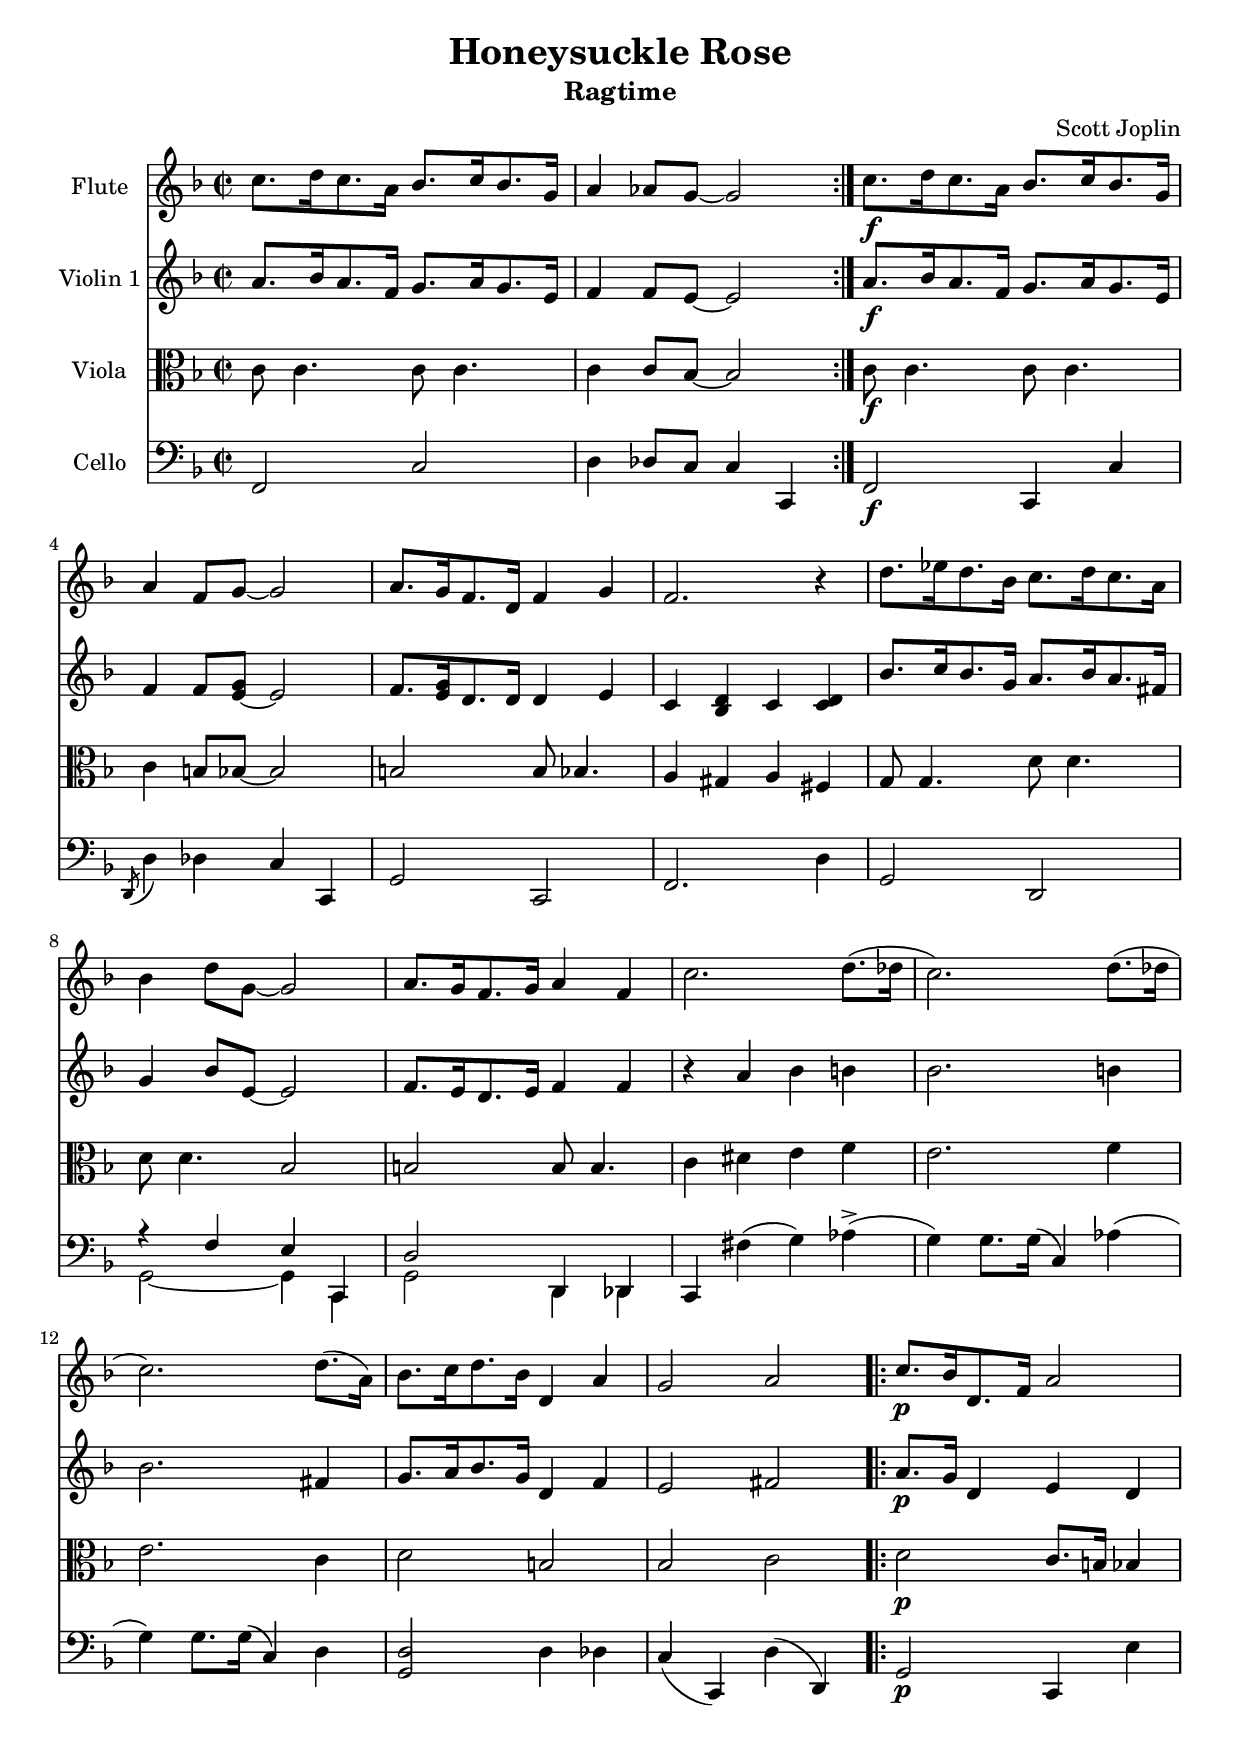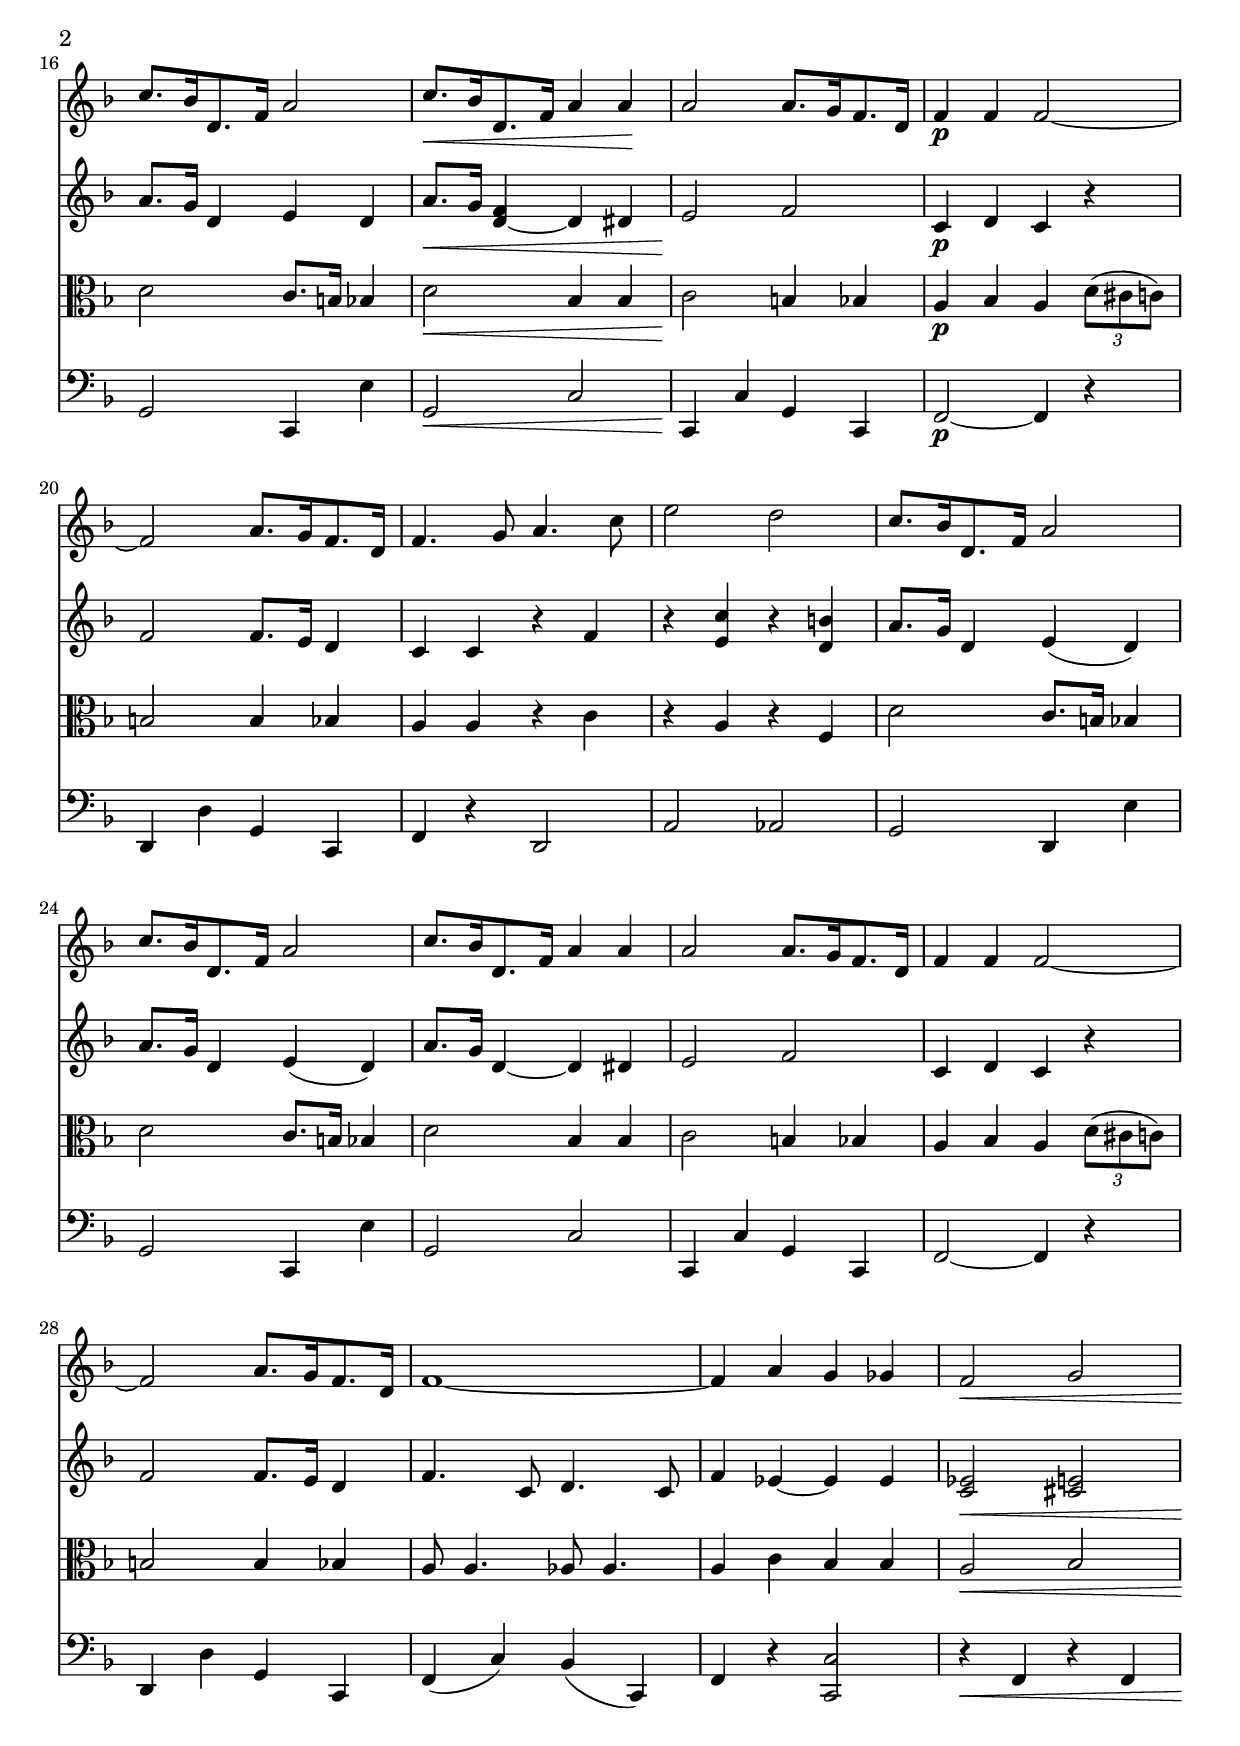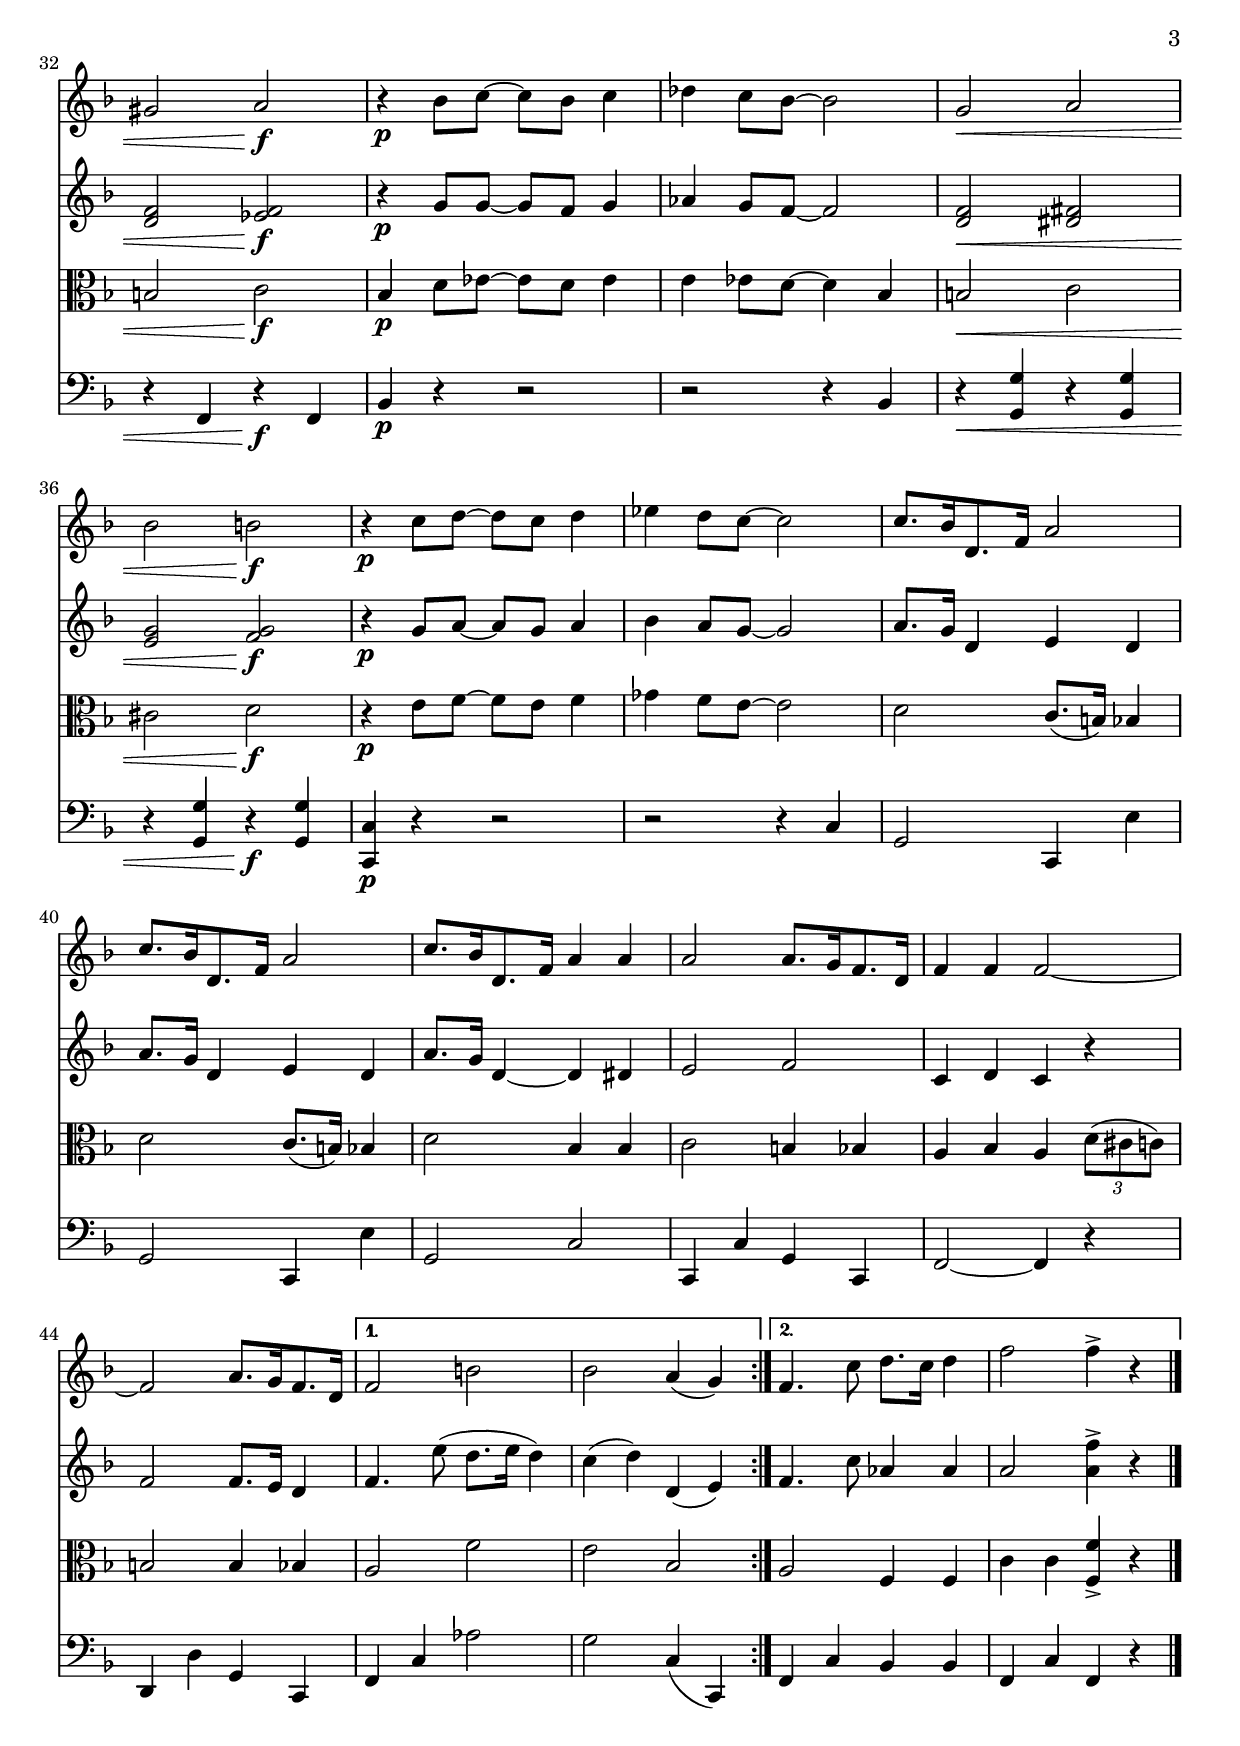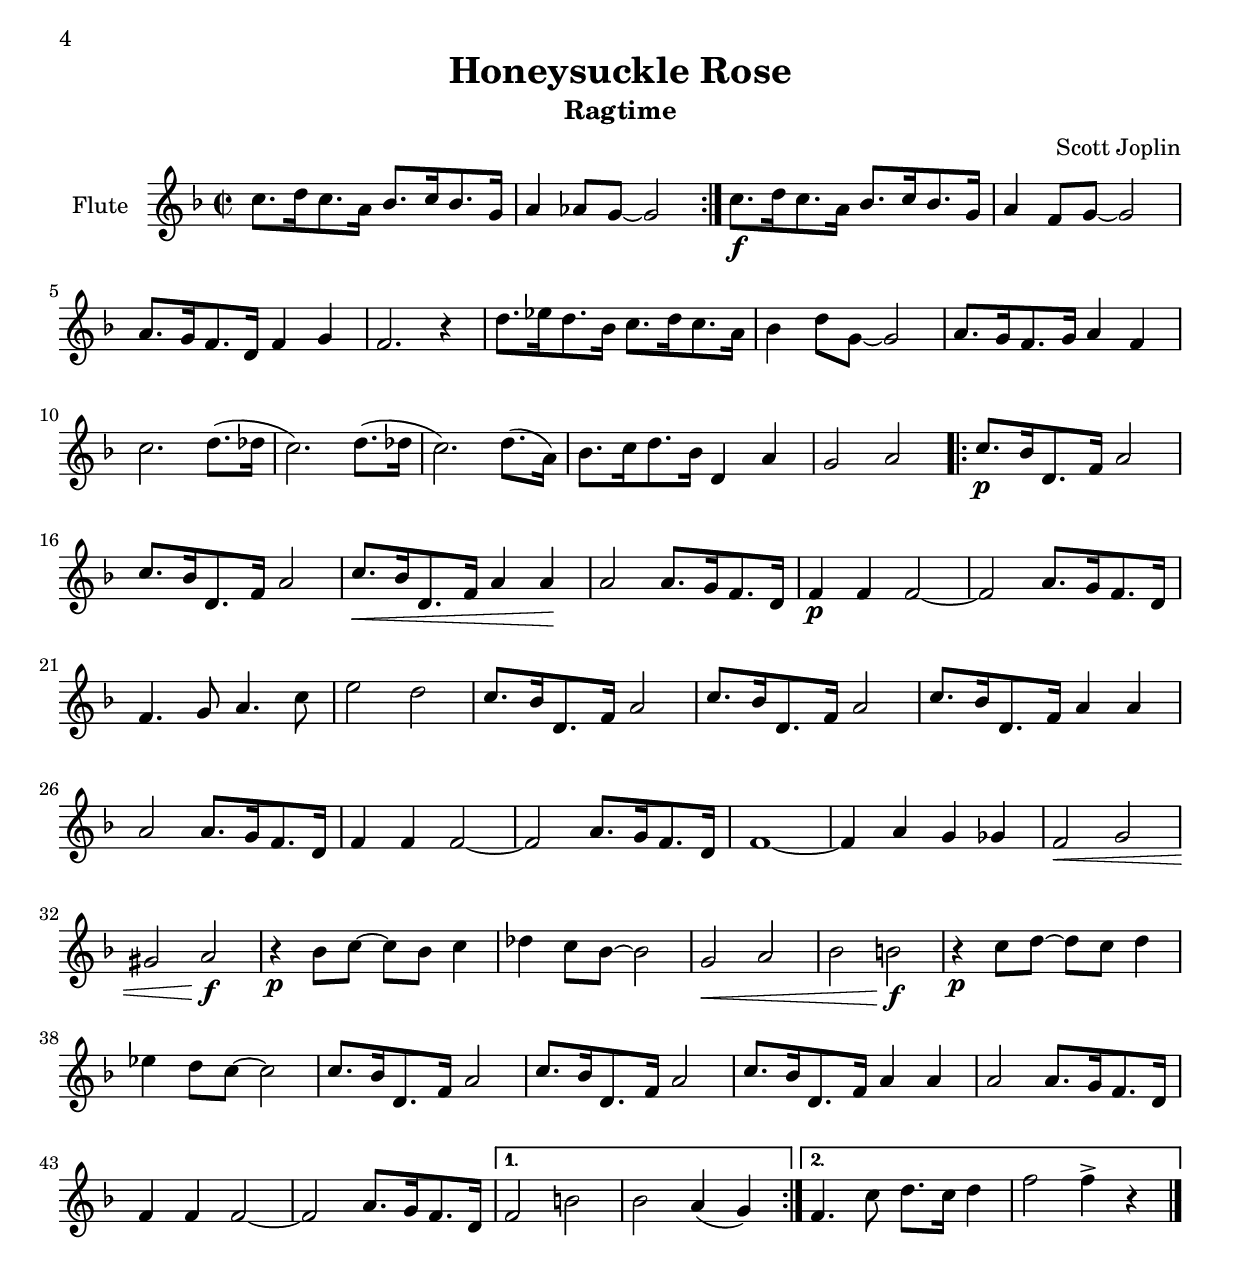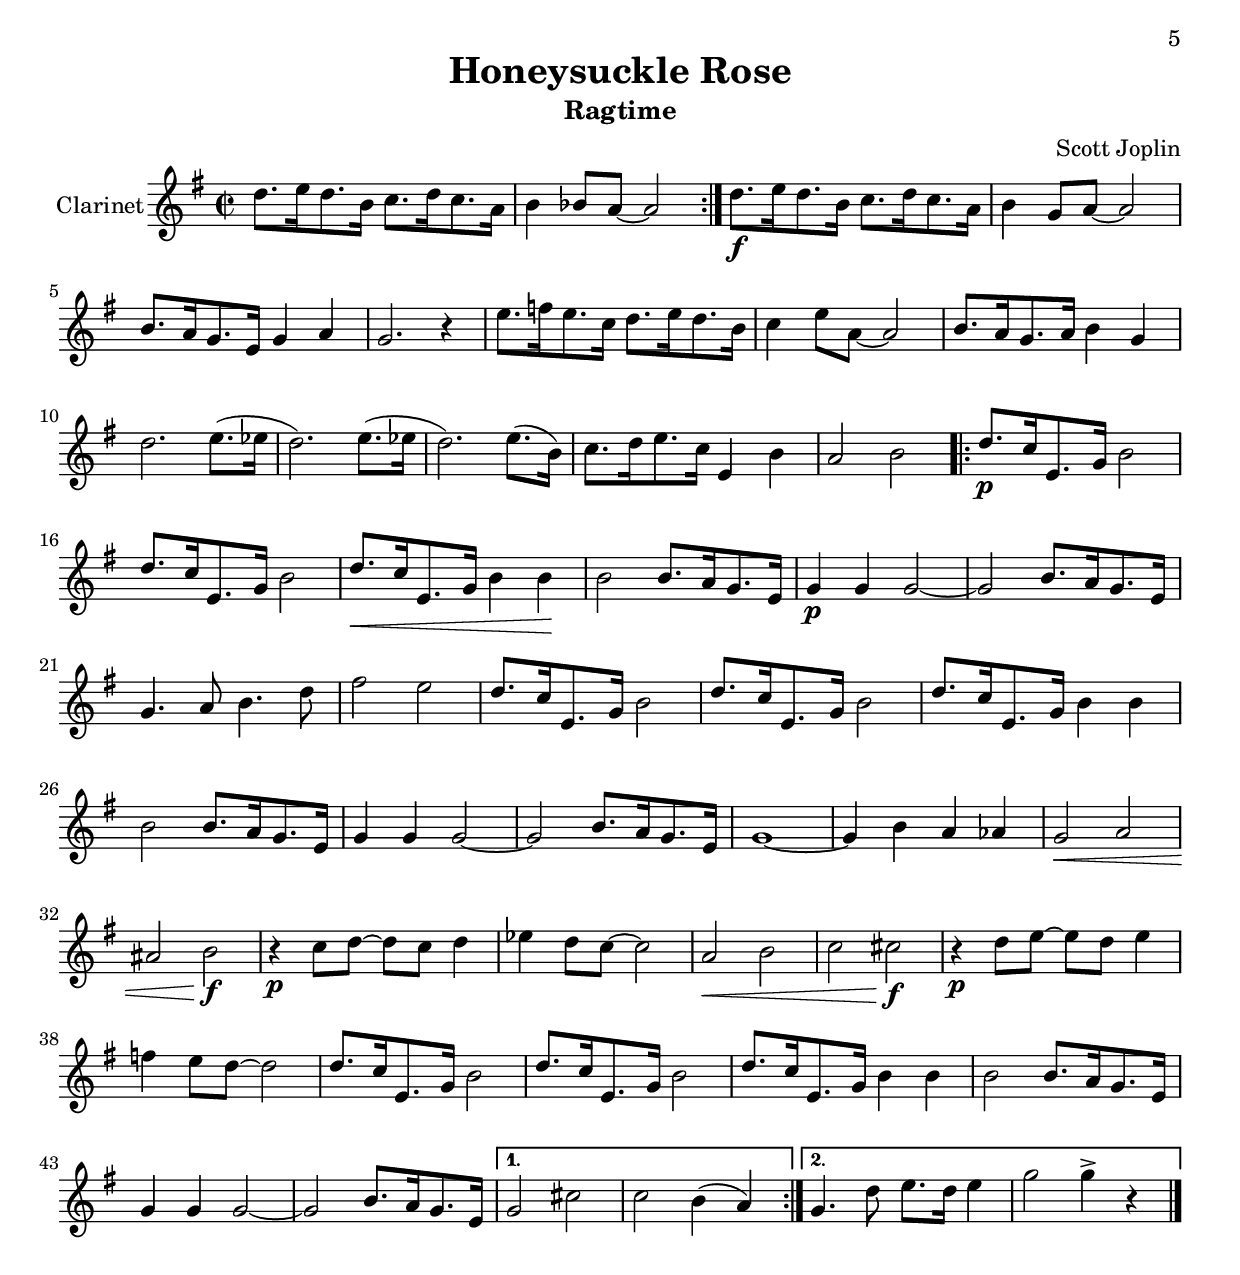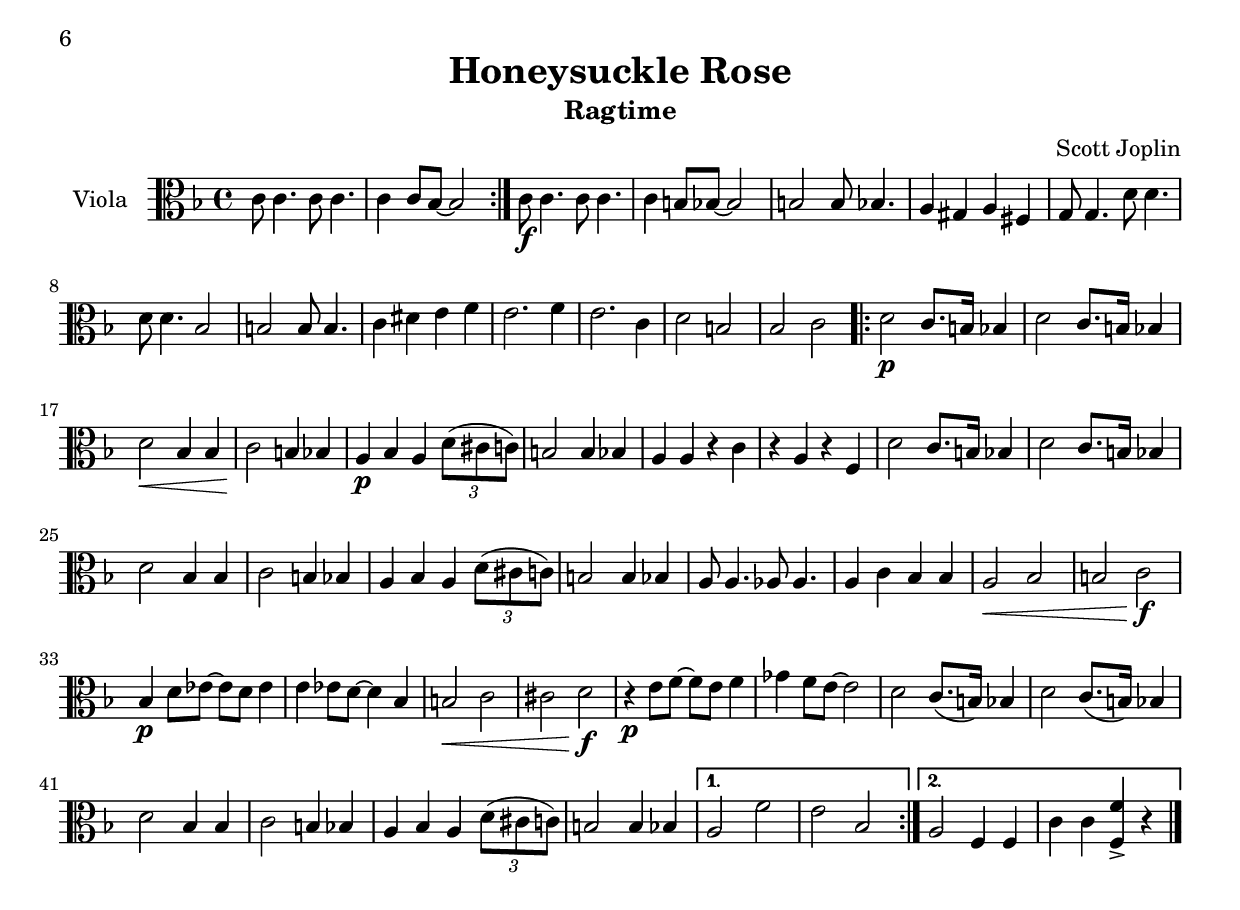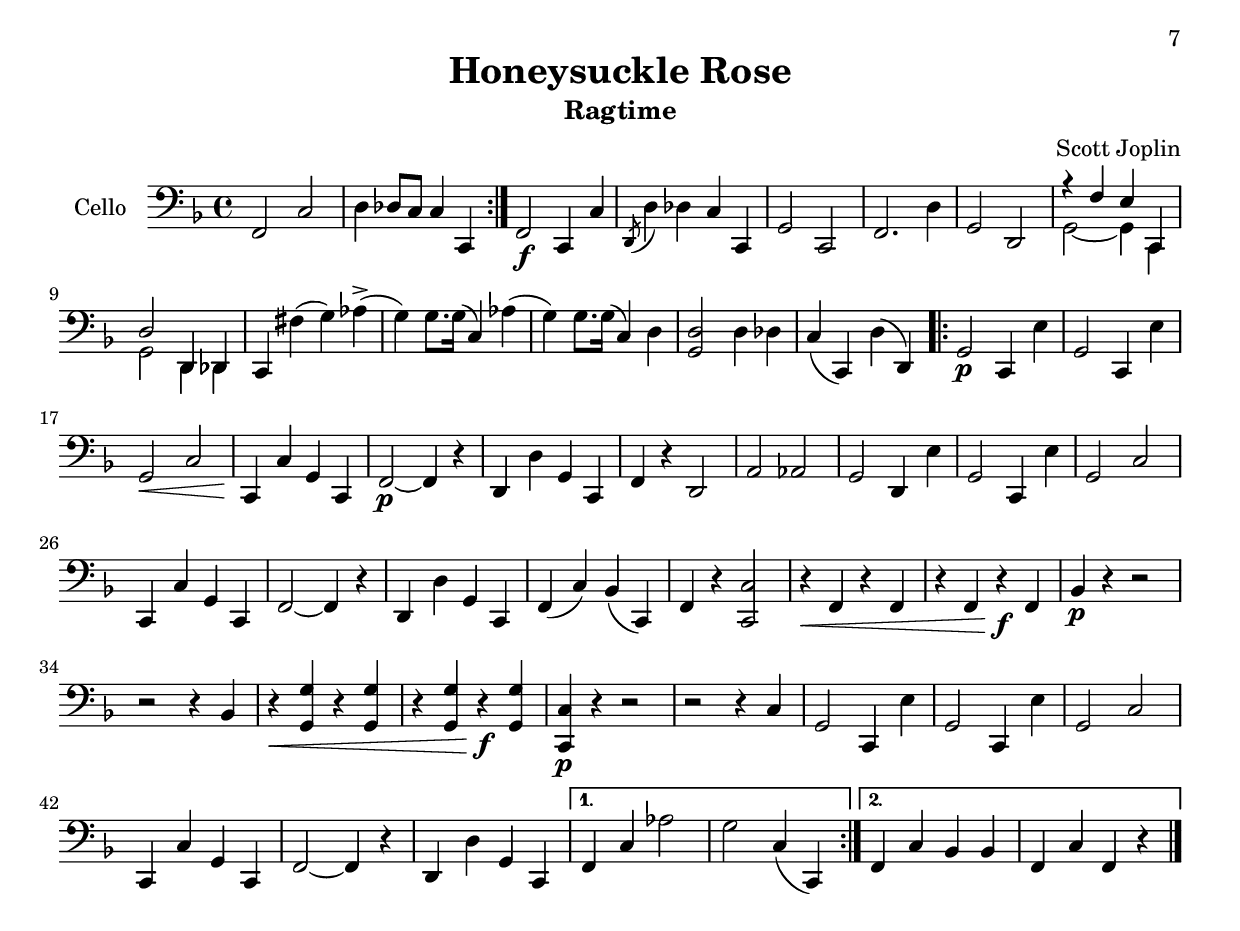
% Created on Thu Sep 08 20:02:08 CEST 2011
\version "2.12.3"



\include "deutsch.ly"
mbreak = {}
\header {
		title = "Honeysuckle Rose" 
		subtitle = "Ragtime" 
		composer = "Scott Joplin" 
 		}
	
leadInstrument = {
	\time 2/2
	\key f \major
	\clef treble
	\compressFullBarRests
	\relative c''	 { 
		\repeat volta 2 {
		c8. d16 c8. a16 b8. c16 b8. g16 
		a4 as8 g~ g2
		}
		c8.\f d16 c8. a16 b8. c16 b8. g16 
		a4 f8 g~ g2
		a8. g16 f8. d16 f4 g
		f2. r4 \mbreak
		
		d'8. es16 d8. b16 c8. d16 c8. a16
		b4 d8 g,~ g2
		a8. g16 f8. g16 a4 f
		c'2. d8.( des16
		c2.) d8.( des16
		c2.) d8.( a16)
		b8. c16 d8. b16 d,4 a' \mbreak
		
		g2 a 
		
		\repeat volta 2 {
		
		c8.\p b16 d,8. f16 a2
		c8. b16 d,8. f16 a2
		c8.\< b16 d,8. f16 a4 a \!
		a2 a8. g16 f8. d16
		f4\p f f2~
		f2 a8. g16 f8. d16 \mbreak
		
		f4. g8 a4. c8
		e2 d
		c8. b16 d,8. f16 a2
		c8. b16 d,8. f16 a2
		c8. b16 d,8. f16 a4 a
		a2 a8. g16 f8. d16
		f4 f f2~ \mbreak
		
		f2 a8. g16 f8. d16
		f1~
		f4 a g ges
		f2\< g
		gis a \f
		r4\p b8 c~ c b c4
		des4 c8 b~ b2 \mbreak
		
		g2\< a
		b h\f
		r4\p c8 d~ d c d4
		es4 d8 c~ c2
		c8. b16
		d,8. f16 a2
		c8. b16 d,8. f16 a2 \mbreak

		c8. b16 d,8. f16 a4 a
		a2 a8. g16 f8. d16 
		f4 f f2~
		f2 a8. g16 f8. d16
		}
		\alternative {
			{
				f2 h
				b a4( g)
			}
			{
				f4. c'8 d8. c16 d4
				f2 f4-> r4
			}
		}
		
	\bar "|."
	}
}

staffViolin = \new Staff {
	\set Staff.instrumentName = "Flute"
	\set Staff.midiInstrument = "flute"
	\leadInstrument
}

staffClarinet = \new Staff {
	\set Staff.instrumentName = "Clarinet"
	\set Staff.midiInstrument = "clarinet"
	\transpose c d {
	\leadInstrument
	}
}

staffViolinII = \new Staff {
	\set Staff.instrumentName = "Violin 1"
	\set Staff.midiInstrument = "violin"
	\key f \major
	\clef treble
	\relative c'' { 	
		\repeat volta 2 {
		a8. b16 a8. f16 g8. a16 g8. e16
		f4 f8 e~ e2
		}
		a8. \f b16 a8. f16 g8. a16 g8. e16
		f4 f8 <g e>~ e2
		f8. <e g>16 d8. d16 d4 e4
		c4 <b d> c <c d> \mbreak 
		b'8. c16 b8. g16 a8. b16 a8. fis16
		g4 b8 e,~ e2
		f8. e16 d8. e16 f4 f
		r4 a4 b h
		b2. h4
		b2. fis4
		g8. a16 b8. g16 d4 f \mbreak 
		e2 fis
		\repeat volta 2 {
			a8. \p g16 d4 e d
			a'8. g16 d4 e d
			a'8. \< g16 <d f>4~ d dis
			e2 \! f2
			c4 \p d c r4
			f2 f8. e16 d4 \mbreak 
			c4 c r4 f
			r4 <e c'> r4 <d h'>
			a'8. g16 d4 e( d)
			a'8. g16 d4 e( d)
			a'8. g16 d4~ d dis 
			e2 f
			c4 d c r4 \mbreak 
		
			f2 f8. e16 d4
			f4. c8 d4. c8
			f4 es~ es es
			<c es>2 \< <cis e>
			<d f> <es f> \f
			r4 \p g8 g~ g f g4
			as4 g8 f~ f2 \mbreak 
			<d f>2 \< <dis fis> 
			<e g> <f g> \f
			r4 \p g8 a~ a g a4
			b4 a8 g~ g2
			a8. g16 d4 e d
			a'8. g16 d4 e d
			a'8. g16 d4~ d dis
			e2 f
			c4 d c r4
			f2 f8. e16 d4
			}
	\alternative {
		{
			f4. e'8( d8. e16 d4)
			c4( d) d,( e)
		}
		{
			f4. c'8 as4 as
			a2 <a f'>4-> r4
		}
	}
		
			
	\bar "|."
	}
}

staffViolinIII = \new Staff {
	\set Staff.instrumentName = "Violin 2"
	\set Staff.midiInstrument = "violin"
	\key f \major
	\clef treble
	\relative c' { 	

	\bar "|."
	}
	
}

staffViola = \new Staff {
	\set Staff.instrumentName = "Viola"
	\set Staff.midiInstrument = "viola"
	\key f \major
	\clef alto
	\relative c' { 	
		\repeat volta 2 {
			c8 c4. c8 c4. 
			c4 c8 b~ b2
		}
		c8 \f c4. c8 c4.
		c4 h8 b~ b2
		h2 h8 b4.
		a4 gis a fis
		g8 g4. d'8 d4.
		d8 d4. b2
		h2 h8 h4.
		c4 dis e f
		e2. f4 
		e2. c4
		d2 h
		b c
		\repeat volta 2 {
			d2 \p c8. h16 b4
			d2 c8. h16 b4
			d2\<  b4 b 
			c2 \! h4 b
			a \p b a \times 2/3 {d8( cis c)}
			h2 h4 b
			a a r4 c
			r4 a r4 f
			d'2 c8. h16 b4
			d2 c8. h16 b4
			d2 b4 b
			c2 h4 b
			a b a \times 2/3 {d8( cis c)}
			h2 h4 b
			a8 a4. as8 as4.
			a4 c b b
			a2 \< b2
			h c \f
			b4 \p d8 es~ es d es4
			e es8 d~ d4 b
			h2 \< c cis d \f
			r4\p e8 f~ f e f4
			ges4 f8 e~ e2
			d2 c8.( h16) b4 
			d2 c8.( h16) b4 
			d2 b4 b 
			c2 h4 b
			a b a \times 2/3 {d8( cis c)}
			h2 h4 b
		}
		\alternative {
			{
				a2 f' 
				e b
			}
			{
				a2 f4 f
				c' c <f, f'>-> r4
			}
		}
	\bar "|."
	}
}

staffCello = \new Staff {
	\set Staff.instrumentName = "Cello"
	\set Staff.midiInstrument = "cello"
	\key f \major
	\clef bass
	\relative c, { 	
		\repeat volta 2 {
			f2 c'
			d4 des8 c c4 c,
		}
		f2 \f c4 c'
		\acciaccatura {d,8} d'4 des c c,
		g'2 c,
		f2. d'4
		g,2 d
		<< 
			{r4 f'4 e c,
			d'2 d,4 des}
			\\
			{g2~ g4 c,
			g'2 d4 des}
		>>
		c fis'( g) as->(
		g) g8. g16( c,4) as'(
		g) g8. g16( c,4) d
		<<
			{g,2}
			{d'2}
		>>
		d4 des
		c4( c,) d'( d,)
		\repeat volta 2
		{
		g2 \p c,4 e'
		g,2 c,4 e'
		g,2 \< c
		c,4 \! c' g c,
		f2~ \p f4 r4
		d4 d' g, c,
		f4 r4 d2
		a'2 as
		g d4 e'
		g,2 c,4 e'
		g,2 c
		c,4 c' g c,
		f2~ f4 r4
		d4 d' g, c,
		f( c') b( c,)
		f r4 <c c'>2
		r4 \< f4 r4 f
		r4 f r4 \f f
		b4 \p r4 r2
		r2 r4 b4
		r4 \< <g g'> r4 <g g'>
		r4 <g g'> r4\f <g g'>
		<c c,>\p r4 r2
		r2 r4 c
		g2 c,4 e'
		g,2 c,4 e'
		g,2 c
		c,4 c' g c,
		f2~ f4 r4
		d4 d' g, c,		
		}
		\alternative {
			{
				f c' as'2
				g2 c,4( c,)
			}
			{
				f4 c' b b
				f c' f, r4
			}
		}
		
	\bar "|."
	}

}

\book {
 	\bookpart {
 		\header {
		title = "Honeysuckle Rose" 
		subtitle = "Ragtime" 
		composer = "Scott Joplin" 
 		}
		
		\score {
	<<
		\staffViolin
		\staffViolinII
%		\staffViolinIII
		\staffViola
		\staffCello
	>>
		}
	} 
	\bookpart {
\header {
		title = "Honeysuckle Rose" 
		subtitle = "Ragtime" 
		composer = "Scott Joplin" 
 		}
		
		\score {
			
		<<
			\staffViolin
		>>
	}
	}
 		\bookpart {
		\header {
		title = "Honeysuckle Rose" 
		subtitle = "Ragtime" 
		composer = "Scott Joplin" 
 		}
		\score {
			
		<<
			\staffClarinet
		>>
	}
	}
%{ 		\bookpart {
		
		\score {
		<<
			\staffViolinII
		>>
	}
	} %}
		\bookpart {
		\header {
		title = "Honeysuckle Rose" 
		subtitle = "Ragtime" 
		composer = "Scott Joplin" 
 		}
		\score {
		<<
			\staffViolinIII
		>>
	}
	}
		\bookpart {
		\header {
		title = "Honeysuckle Rose" 
		subtitle = "Ragtime" 
		composer = "Scott Joplin" 
 		}
		\score {
			
		<<
			\staffViola
		>>
	}
	}
		\bookpart {
\header {
		title = "Honeysuckle Rose" 
		subtitle = "Ragtime" 
		composer = "Scott Joplin" 
 		}
		\score {
		<<
			\staffCello
		>>
	}
	} 
}
\layout {  }
\paper {
%{   oddHeaderMarkup = \markup {
   \fill-line {
     \fromproperty #'header:title
     \fromproperty #'header:composer
   }
  } %}
}


